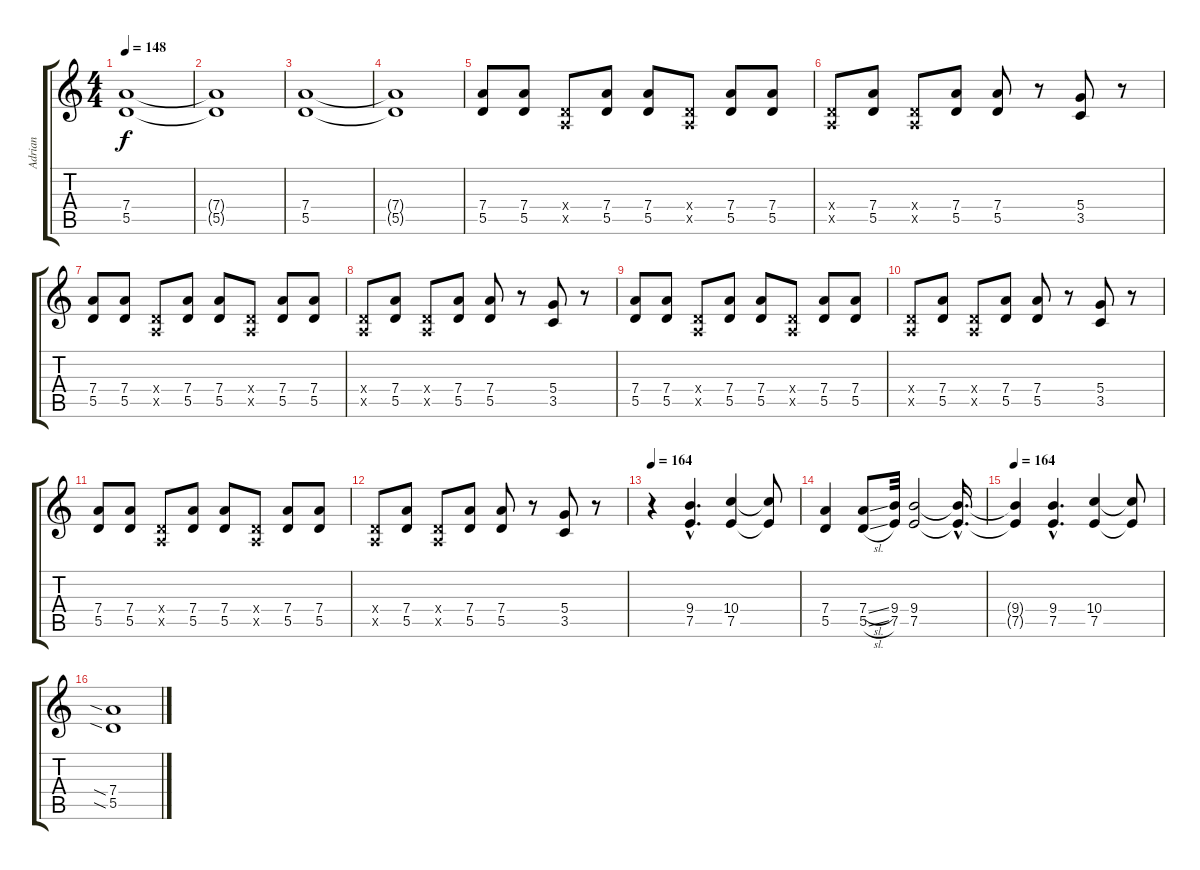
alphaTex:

\track ("Adrian" "Adrian") {instrument distortionguitar}
\staff {score tabs}
\tuning (E4 B3 G3 D3 A2 E2) {hide}
\ts (4 4)
\tempo 148
\clef g2
\ks c
(7.4 5.5).1{dy f} |
(7.4{t} 5.5{t}).1 |
(7.4 5.5).1 |
(7.4{t} 5.5{t}).1 |
(7.4 5.5).8 (7.4 5.5).8 (0.4{x} 0.5{x}).8 (7.4 5.5).8 (7.4 5.5).8 (0.4{x} 0.5{x}).8 (7.4 5.5).8 (7.4 5.5).8 |
(0.4{x} 0.5{x}).8 (7.4 5.5).8 (0.4{x} 0.5{x}).8 (7.4 5.5).8 (7.4 5.5).8 r.8 (5.4 3.5).8 r.8 |
(7.4 5.5).8 (7.4 5.5).8 (0.4{x} 0.5{x}).8 (7.4 5.5).8 (7.4 5.5).8 (0.4{x} 0.5{x}).8 (7.4 5.5).8 (7.4 5.5).8 |
(0.4{x} 0.5{x}).8 (7.4 5.5).8 (0.4{x} 0.5{x}).8 (7.4 5.5).8 (7.4 5.5).8 r.8 (5.4 3.5).8 r.8 |
(7.4 5.5).8 (7.4 5.5).8 (0.4{x} 0.5{x}).8 (7.4 5.5).8 (7.4 5.5).8 (0.4{x} 0.5{x}).8 (7.4 5.5).8 (7.4 5.5).8 |
(0.4{x} 0.5{x}).8 (7.4 5.5).8 (0.4{x} 0.5{x}).8 (7.4 5.5).8 (7.4 5.5).8 r.8 (5.4 3.5).8 r.8 |
(7.4 5.5).8 (7.4 5.5).8 (0.4{x} 0.5{x}).8 (7.4 5.5).8 (7.4 5.5).8 (0.4{x} 0.5{x}).8 (7.4 5.5).8 (7.4 5.5).8 |
(0.4{x} 0.5{x}).8 (7.4 5.5).8 (0.4{x} 0.5{x}).8 (7.4 5.5).8 (7.4 5.5).8 r.8 (5.4 3.5).8 r.8 |
\tempo 164
r.4 (9.4{hac} 7.5{hac}).4{d} (10.4 7.5).4 (10.4{t} 7.5{t}).8 |
(7.4 5.5).4 (7.4{sl} 5.5{sl}).8 (9.4 7.5).32 (9.4 7.5).2 (9.4{hac t} 7.5{hac t}).16{d} |
\tempo 164
(9.4{t} 7.5{t}).4 (9.4{hac} 7.5{hac}).4{d} (10.4 7.5).4 (10.4{t} 7.5{t}).8 |
(7.4{sia} 5.5{sia}).1
